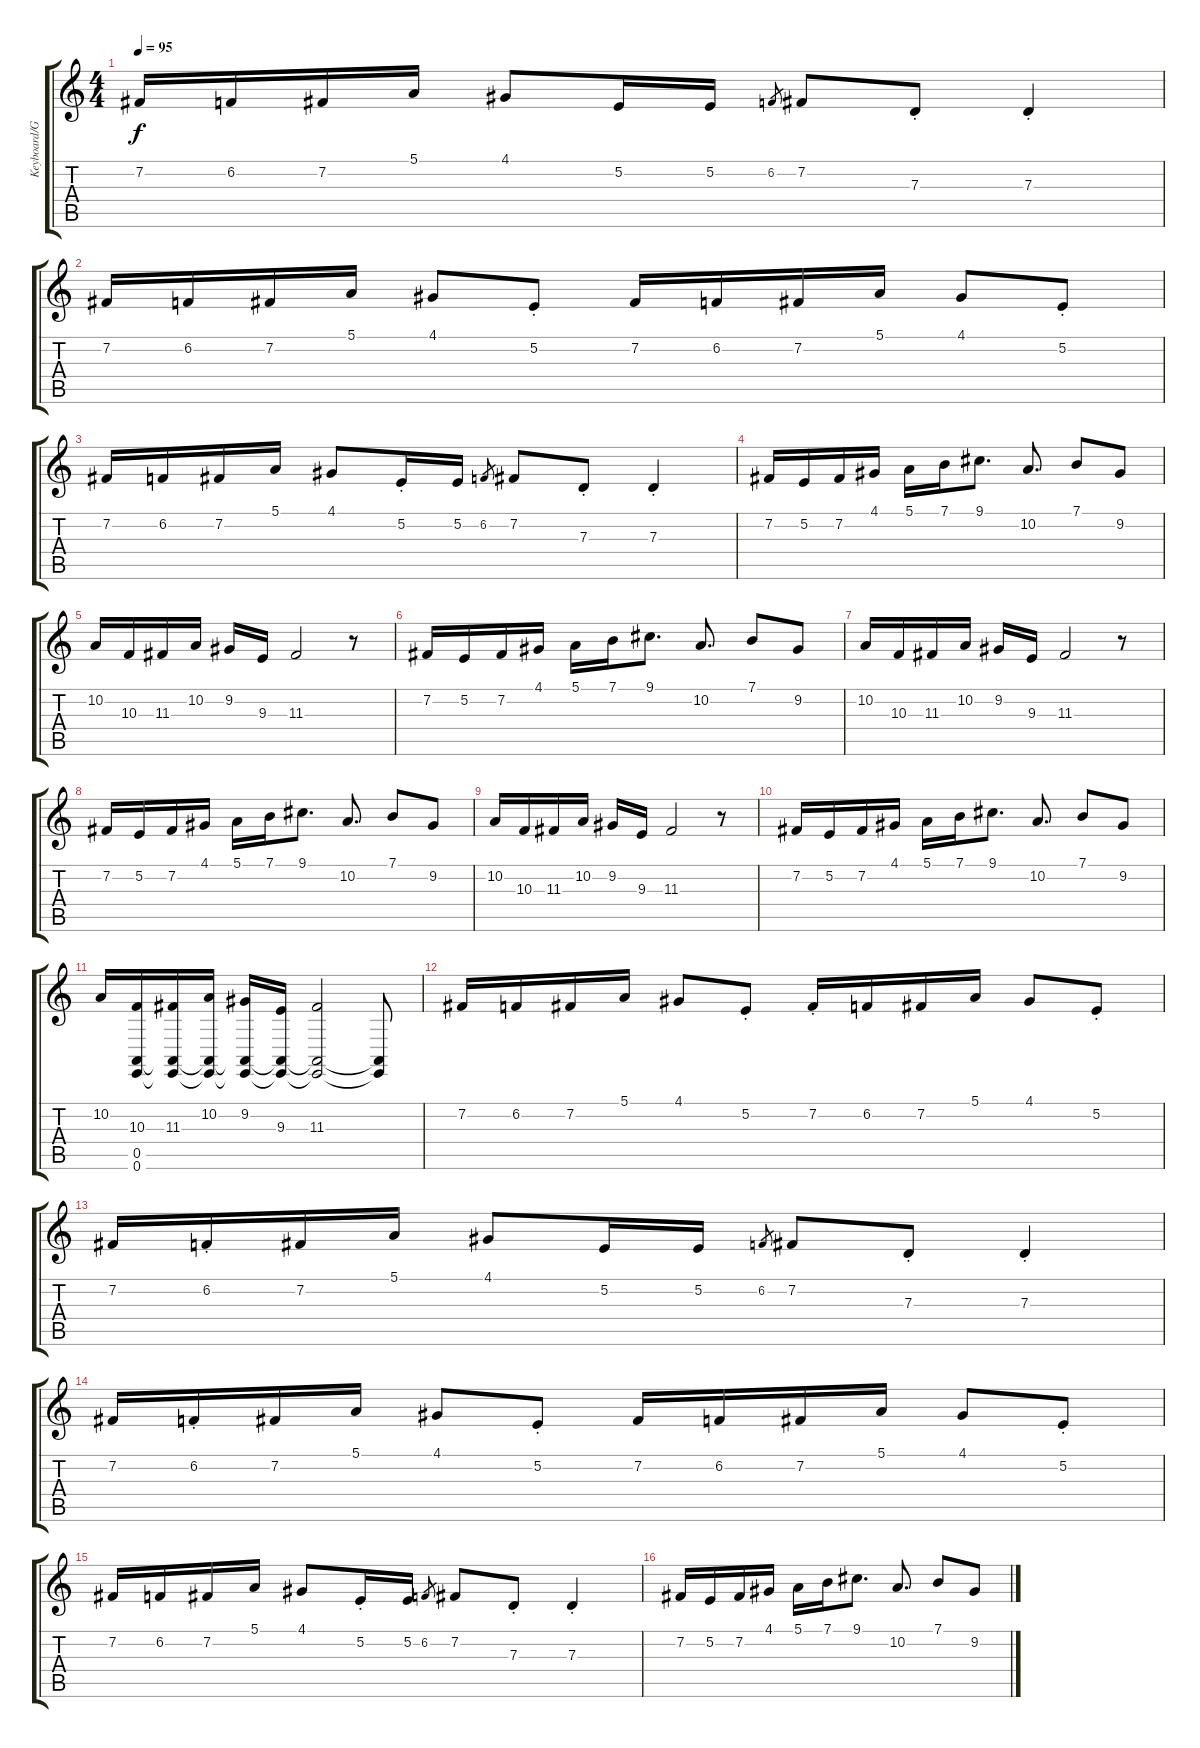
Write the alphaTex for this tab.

\track ("Keyboard/Guitar synth fancy stuff" "Keyboard/G") {instrument lead2sawtooth}
\staff {score tabs}
\tuning (E4 B3 G3 D3 A2 E2) {hide}
\ts (4 4)
\tempo 95
\clef g2
\ks c
7.2.16{dy f} 6.2.16 7.2.16 5.1.16 4.1.8 5.2.16 5.2.16 6.2.8{gr} 7.2.8 7.3{st}.8 7.3{st}.4 |
7.2.16 6.2.16 7.2.16 5.1.16 4.1.8 5.2{st}.8 7.2.16 6.2.16 7.2.16 5.1.16 4.1.8 5.2{st}.8 |
7.2.16 6.2.16 7.2.16 5.1.16 4.1.8 5.2{st}.16 5.2.16 6.2.8{gr} 7.2.8 7.3{st}.8 7.3{st}.4 |
7.2.16{instrument accordion} 5.2.16 7.2.16 4.1.16 5.1.16 7.1.16 9.1.8{d} 10.2.8{d} 7.1.8 9.2.8 |
10.2.16 10.3.16 11.3.16 10.2.16 9.2.16 9.3.16 11.3.2 r.8 |
7.2.16 5.2.16 7.2.16 4.1.16 5.1.16 7.1.16 9.1.8{d} 10.2.8{d} 7.1.8 9.2.8 |
10.2.16 10.3.16 11.3.16 10.2.16 9.2.16 9.3.16 11.3.2 r.8 |
7.2.16 5.2.16 7.2.16 4.1.16 5.1.16 7.1.16 9.1.8{d} 10.2.8{d} 7.1.8 9.2.8 |
10.2.16 10.3.16 11.3.16 10.2.16 9.2.16 9.3.16 11.3.2 r.8 |
7.2.16 5.2.16 7.2.16 4.1.16 5.1.16 7.1.16 9.1.8{d} 10.2.8{d} 7.1.8 9.2.8 |
10.2.16 (10.3 0.5 0.6).16 (11.3 0.5{t} 0.6{t}).16 (10.2 0.5{t} 0.6{t}).16 (9.2 0.5{t} 0.6{t}).16 (9.3 0.5{t} 0.6{t}).16 (11.3 0.5{t} 0.6{t}).2 (0.5{t} 0.6{t}).8 |
7.2.16{instrument harpsichord} 6.2.16 7.2.16 5.1.16 4.1.8 5.2{st}.8 7.2{st}.16 6.2.16 7.2.16 5.1.16 4.1.8 5.2{st}.8 |
7.2.16 6.2{st}.16 7.2.16 5.1.16 4.1.8 5.2.16 5.2.16 6.2.8{gr} 7.2.8 7.3{st}.8 7.3{st}.4 |
7.2.16 6.2{st}.16 7.2.16 5.1.16 4.1.8 5.2{st}.8 7.2.16 6.2.16 7.2.16 5.1.16 4.1.8 5.2{st}.8 |
7.2.16 6.2.16 7.2.16 5.1.16 4.1.8 5.2{st}.16 5.2.16 6.2.8{gr} 7.2.8 7.3{st}.8 7.3{st}.4 |
7.2.16{instrument accordion} 5.2.16 7.2.16 4.1.16 5.1.16 7.1.16 9.1.8{d} 10.2.8{d} 7.1.8 9.2.8
